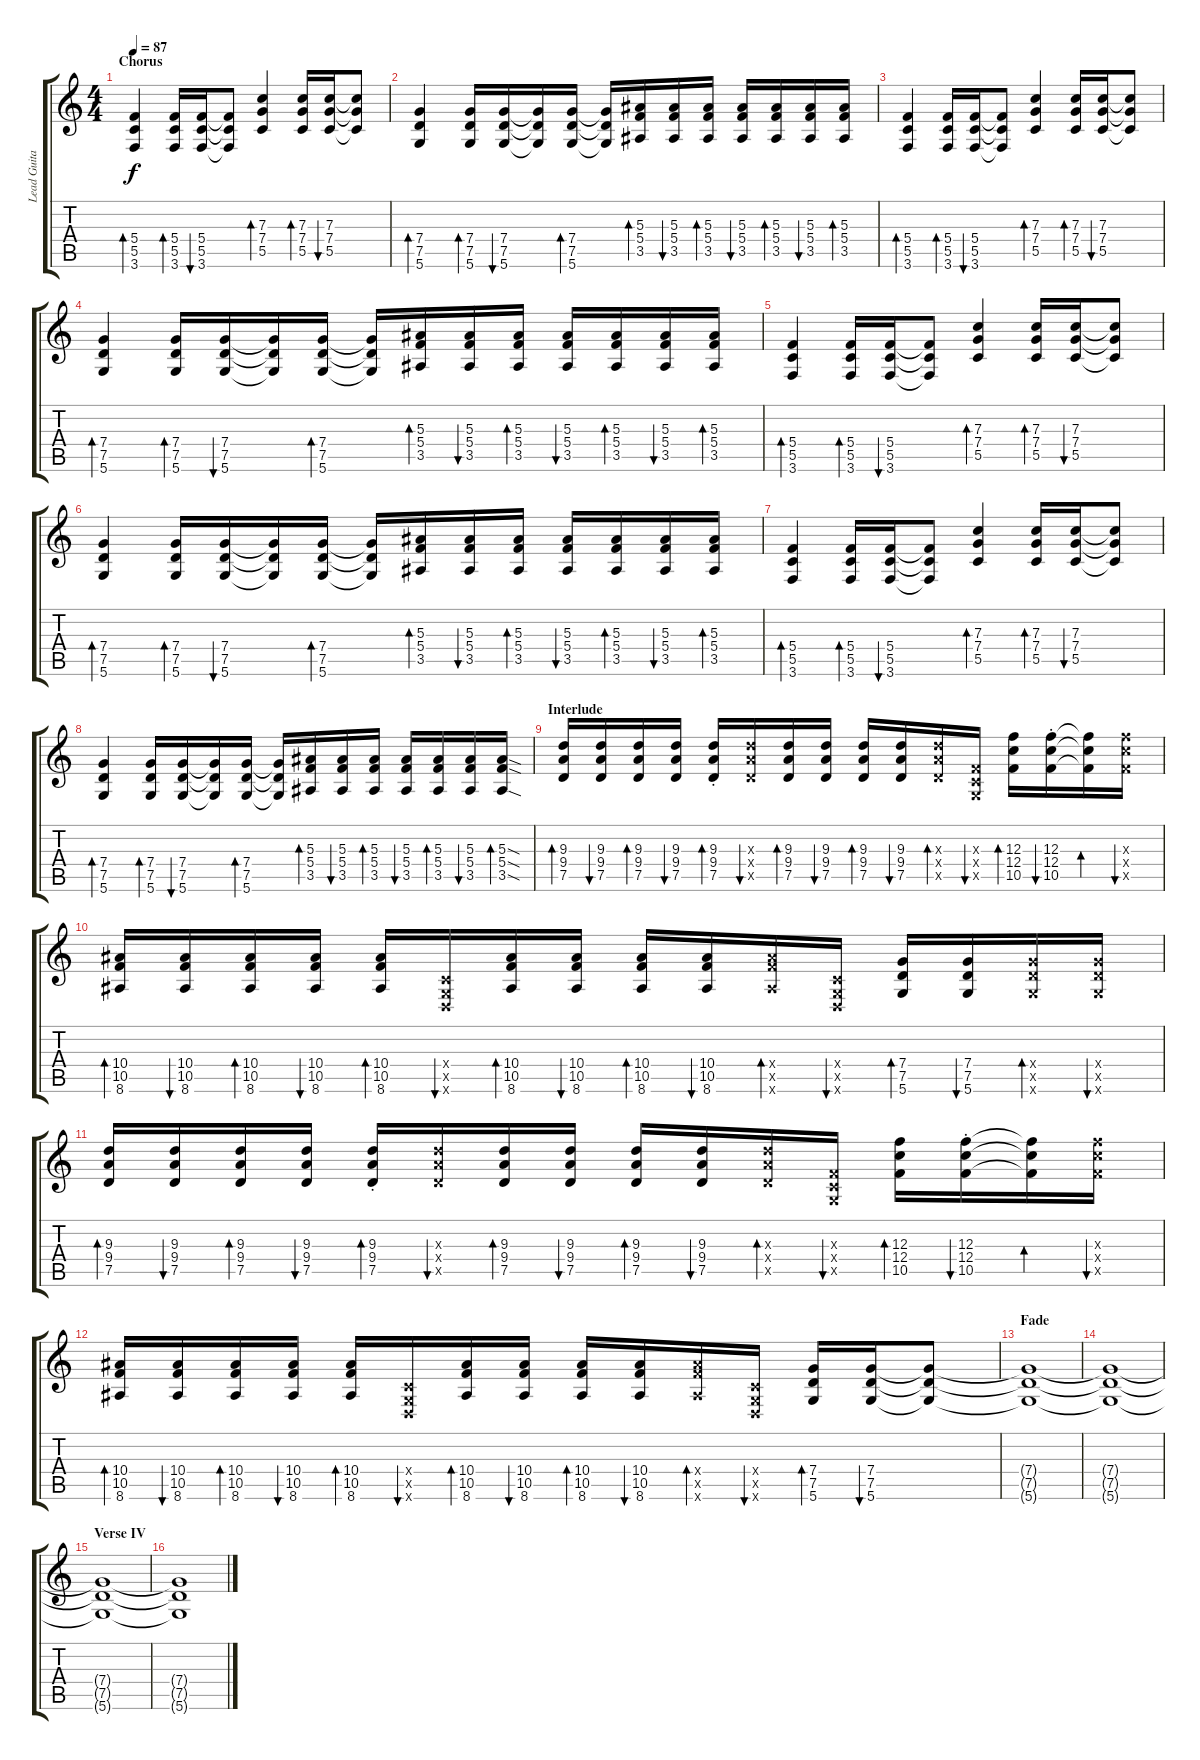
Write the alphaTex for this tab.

\track ("Lead Guitar2 (Kuddel)" "Lead Guita") {instrument distortionguitar}
\staff {score tabs}
\tuning (D4 A3 F3 C3 G2 D2) {hide}
\ts (4 4)
\section ("" "Chorus")
\tempo 87
\clef g2
\ks c
(5.4 5.5 3.6).4{bd 120 dy f volume 14} (5.4 5.5 3.6).16{bd 120} (5.4 5.5 3.6).16{bu 120} (5.4{t} 5.5{t} 3.6{t}).8 (7.3 7.4 5.5).4{bd 120} (7.3 7.4 5.5).16{bd 120} (7.3 7.4 5.5).16{bu 120} (7.3{t} 7.4{t} 5.5{t}).8 |
(7.4 7.5 5.6).4{bd 120} (7.4 7.5 5.6).16{bd 120} (7.4 7.5 5.6).16{bu 120} (7.4{t} 7.5{t} 5.6{t}).16 (7.4 7.5 5.6).16{bd 120} (7.4{t} 7.5{t} 5.6{t}).16 (5.3 5.4 3.5).16{bd 120} (5.3 5.4 3.5).16{bu 120} (5.3 5.4 3.5).16{bd 120} (5.3 5.4 3.5).16{bu 120} (5.3 5.4 3.5).16{bd 120} (5.3 5.4 3.5).16{bu 120} (5.3 5.4 3.5).16{bd 120} |
(5.4 5.5 3.6).4{bd 120} (5.4 5.5 3.6).16{bd 120} (5.4 5.5 3.6).16{bu 120} (5.4{t} 5.5{t} 3.6{t}).8 (7.3 7.4 5.5).4{bd 120} (7.3 7.4 5.5).16{bd 120} (7.3 7.4 5.5).16{bu 120} (7.3{t} 7.4{t} 5.5{t}).8 |
(7.4 7.5 5.6).4{bd 120} (7.4 7.5 5.6).16{bd 120} (7.4 7.5 5.6).16{bu 120} (7.4{t} 7.5{t} 5.6{t}).16 (7.4 7.5 5.6).16{bd 120} (7.4{t} 7.5{t} 5.6{t}).16 (5.3 5.4 3.5).16{bd 120} (5.3 5.4 3.5).16{bu 120} (5.3 5.4 3.5).16{bd 120} (5.3 5.4 3.5).16{bu 120} (5.3 5.4 3.5).16{bd 120} (5.3 5.4 3.5).16{bu 120} (5.3 5.4 3.5).16{bd 120} |
(5.4 5.5 3.6).4{bd 120} (5.4 5.5 3.6).16{bd 120} (5.4 5.5 3.6).16{bu 120} (5.4{t} 5.5{t} 3.6{t}).8 (7.3 7.4 5.5).4{bd 120} (7.3 7.4 5.5).16{bd 120} (7.3 7.4 5.5).16{bu 120} (7.3{t} 7.4{t} 5.5{t}).8 |
(7.4 7.5 5.6).4{bd 120} (7.4 7.5 5.6).16{bd 120} (7.4 7.5 5.6).16{bu 120} (7.4{t} 7.5{t} 5.6{t}).16 (7.4 7.5 5.6).16{bd 120} (7.4{t} 7.5{t} 5.6{t}).16 (5.3 5.4 3.5).16{bd 120} (5.3 5.4 3.5).16{bu 120} (5.3 5.4 3.5).16{bd 120} (5.3 5.4 3.5).16{bu 120} (5.3 5.4 3.5).16{bd 120} (5.3 5.4 3.5).16{bu 120} (5.3 5.4 3.5).16{bd 120} |
(5.4 5.5 3.6).4{bd 120} (5.4 5.5 3.6).16{bd 120} (5.4 5.5 3.6).16{bu 120} (5.4{t} 5.5{t} 3.6{t}).8 (7.3 7.4 5.5).4{bd 120} (7.3 7.4 5.5).16{bd 120} (7.3 7.4 5.5).16{bu 120} (7.3{t} 7.4{t} 5.5{t}).8 |
(7.4 7.5 5.6).4{bd 120} (7.4 7.5 5.6).16{bd 120} (7.4 7.5 5.6).16{bu 120} (7.4{t} 7.5{t} 5.6{t}).16 (7.4 7.5 5.6).16{bd 120} (7.4{t} 7.5{t} 5.6{t}).16 (5.3 5.4 3.5).16{bd 120} (5.3 5.4 3.5).16{bu 120} (5.3 5.4 3.5).16{bd 120} (5.3 5.4 3.5).16{bu 120} (5.3 5.4 3.5).16{bd 120} (5.3 5.4 3.5).16{bu 120} (5.3{sod} 5.4{sod} 3.5{sod}).16{bd 120} |
\section ("" "Interlude")
(9.3 9.4 7.5).16{bd 60} (9.3 9.4 7.5).16{bu 60} (9.3 9.4 7.5).16{bd 60} (9.3 9.4 7.5).16{bu 60} (9.3{st} 9.4{st} 7.5{st}).16{bd 60} (9.3{x} 9.4{x} 7.5{x}).16{bu 60} (9.3 9.4 7.5).16{bd 60} (9.3 9.4 7.5).16{bu 60} (9.3 9.4 7.5).16{bd 60} (9.3 9.4 7.5).16{bu 60} (9.3{x} 9.4{x} 7.5{x}).16{bd 60} (0.3{x} 0.4{x} 0.5{x}).16{bu 60} (12.3 12.4 10.5).16{bd 60} (12.3{st} 12.4{st} 10.5{st}).16{bu 60} (12.3{t} 12.4{t} 10.5{t}).16{bd 60} (12.3{x} 12.4{x} 10.5{x}).16{bu 60} |
(10.4 10.5 8.6).16{bd 60} (10.4 10.5 8.6).16{bu 60} (10.4 10.5 8.6).16{bd 60} (10.4 10.5 8.6).16{bu 60} (10.4 10.5 8.6).16{bd 60} (0.4{x} 0.5{x} 0.6{x}).16{bu 60} (10.4 10.5 8.6).16{bd 60} (10.4 10.5 8.6).16{bu 60} (10.4 10.5 8.6).16{bd 60} (10.4 10.5 8.6).16{bu 60} (10.4{x} 10.5{x} 8.6{x}).16{bd 60} (0.4{x} 0.5{x} 0.6{x}).16{bu 60} (7.4 7.5 5.6).16{bd 60} (7.4 7.5 5.6).16{bu 60} (7.4{x} 7.5{x} 5.6{x}).16{bd 60} (7.4{x} 7.5{x} 5.6{x}).16{bu 60} |
(9.3 9.4 7.5).16{bd 60} (9.3 9.4 7.5).16{bu 60} (9.3 9.4 7.5).16{bd 60} (9.3 9.4 7.5).16{bu 60} (9.3{st} 9.4{st} 7.5{st}).16{bd 60} (9.3{x} 9.4{x} 7.5{x}).16{bu 60} (9.3 9.4 7.5).16{bd 60} (9.3 9.4 7.5).16{bu 60} (9.3 9.4 7.5).16{bd 60} (9.3 9.4 7.5).16{bu 60} (9.3{x} 9.4{x} 7.5{x}).16{bd 60} (0.3{x} 0.4{x} 0.5{x}).16{bu 60} (12.3 12.4 10.5).16{bd 60} (12.3{st} 12.4{st} 10.5{st}).16{bu 60} (12.3{t} 12.4{t} 10.5{t}).16{bd 60} (12.3{x} 12.4{x} 10.5{x}).16{bu 60} |
(10.4 10.5 8.6).16{bd 60} (10.4 10.5 8.6).16{bu 60} (10.4 10.5 8.6).16{bd 60} (10.4 10.5 8.6).16{bu 60} (10.4 10.5 8.6).16{bd 60} (0.4{x} 0.5{x} 0.6{x}).16{bu 60} (10.4 10.5 8.6).16{bd 60} (10.4 10.5 8.6).16{bu 60} (10.4 10.5 8.6).16{bd 60} (10.4 10.5 8.6).16{bu 60} (10.4{x} 10.5{x} 8.6{x}).16{bd 60} (0.4{x} 0.5{x} 0.6{x}).16{bu 60} (7.4 7.5 5.6).16{bd 60} (7.4 7.5 5.6).16{bu 60} (7.4{t} 7.5{t} 5.6{t}).8 |
\section ("" "Fade")
(7.4{t} 7.5{t} 5.6{t}).1{volume 12} |
(7.4{t} 7.5{t} 5.6{t}).1{volume 10} |
\section ("" "Verse IV")
(7.4{t} 7.5{t} 5.6{t}).1{volume 8} |
(7.4{t} 7.5{t} 5.6{t}).1{volume 6}
